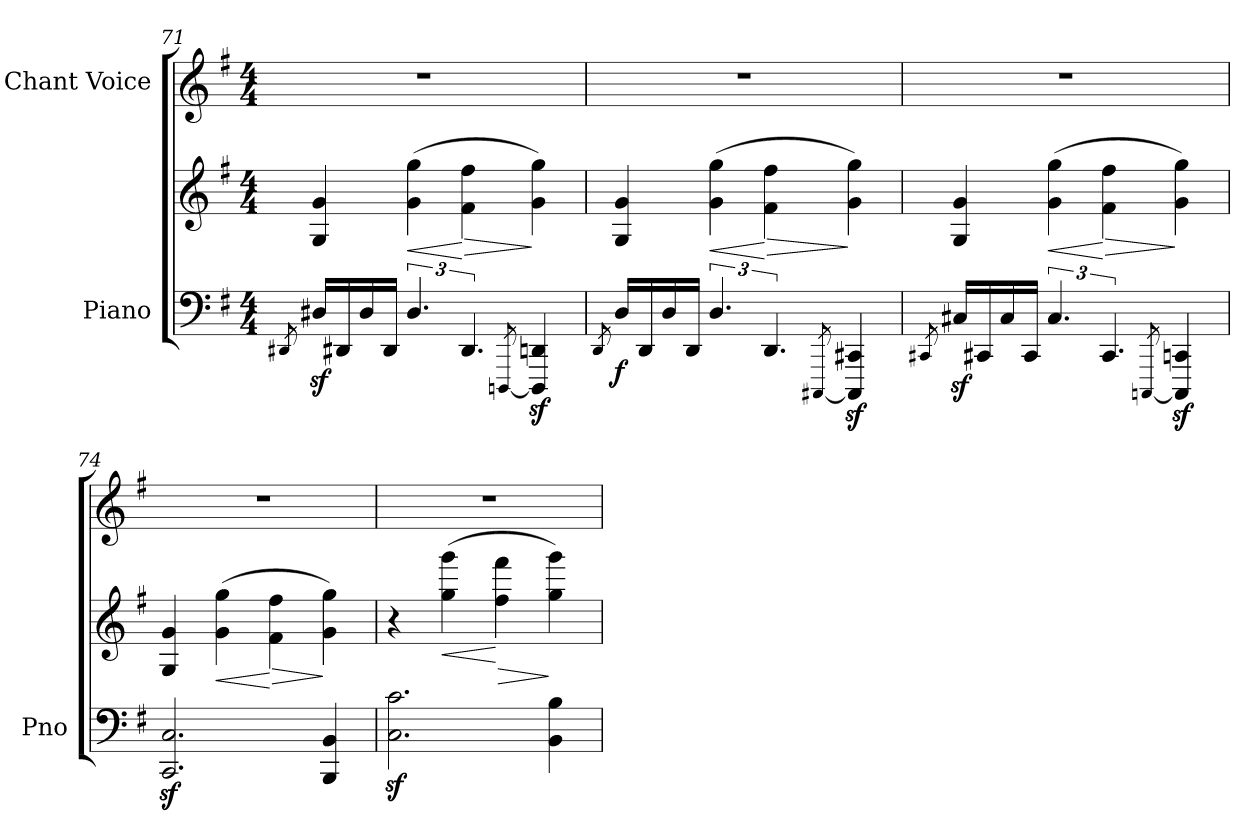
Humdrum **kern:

**kern	**kern	**dynam	**kern
*part2	*part2	*part2	*part1
*staff3	*staff2	*staff2/3	*staff1
*I"Piano	*	*	*I"Chant Voice
*I'Pno	*	*	*
*clefF4	*clefG2	*	*clefG2
*k[f#]	*k[f#]	*	*k[f#]
*M4/4	*M4/4	*	*M4/4
*MM152	*MM152	*	*MM152
=71	=71	=71	=71
8qDD#X/	.	.	.
16D#Xz</LL	4G/ 4g/	.	1r
16DD#/	.	.	.
16D#/	.	.	.
16DD#/JJ	.	.	.
!	!	!LO:HP:b	!
6.D#/	(>4g\ 4gg\	<	.
!	!	!LO:HP:n=1:b	!
6.DD#/	4f#\ 4ff#\	[ >	.
[8qDDDn/	.	.	.
4DDD/]z< 4DDn/z<	4g\ 4gg\)	]	.
!!LO:LB:g=z
=72	=72	=72	=72
*	*	*	*MM154
8qDD/	.	.	.
!	!	!LO:DY:b=2	!
16D/LL	4G/ 4g/	f	1r
16DD/	.	.	.
16D/	.	.	.
16DD/JJ	.	.	.
!	!	!LO:HP:b	!
6.D/	(>4g\ 4gg\	<	.
!	!	!LO:HP:n=1:b	!
6.DD/	4f#\ 4ff#\	[ >	.
[8qCCC#X/	.	.	.
4CCC#/]z< 4CC#X/z<	4g\ 4gg\)	]	.
=73	=73	=73	=73
*	*	*	*MM156
8qCC#X/	.	.	.
16C#Xz</LL	4G/ 4g/	.	1r
16CC#/	.	.	.
16C#/	.	.	.
16CC#/JJ	.	.	.
!	!	!LO:HP:b	!
6.C#/	(>4g\ 4gg\	<	.
!	!	!LO:HP:n=1:b	!
6.CC#/	4f#\ 4ff#\	[ >	.
[8qCCCn/	.	.	.
4CCC/]z< 4CCn/z<	4g\ 4gg\)	]	.
=74	=74	=74	=74
*	*	*	*MM158
2.CC/z< 2.C/z<	4G/ 4g/	.	1r
!	!	!LO:HP:b	!
.	(>4g\ 4gg\	<	.
!	!	!LO:HP:n=1:b	!
.	4f#\ 4ff#\	[ >	.
4BBB/ 4BB/	4g\ 4gg\)	]	.
=75	=75	=75	=75
*	*	*	*MM160
2.C\z< 2.c\z<	4r	.	1r
!	!	!LO:HP:b	!
.	(>4gg\ 4ggg\	<	.
!	!	!LO:HP:n=1:b	!
.	4ff#\ 4fff#\	[ >	.
4BB\ 4B\	4gg\ 4ggg\)	]	.
=	=	=	=
*-	*-	*-	*-
